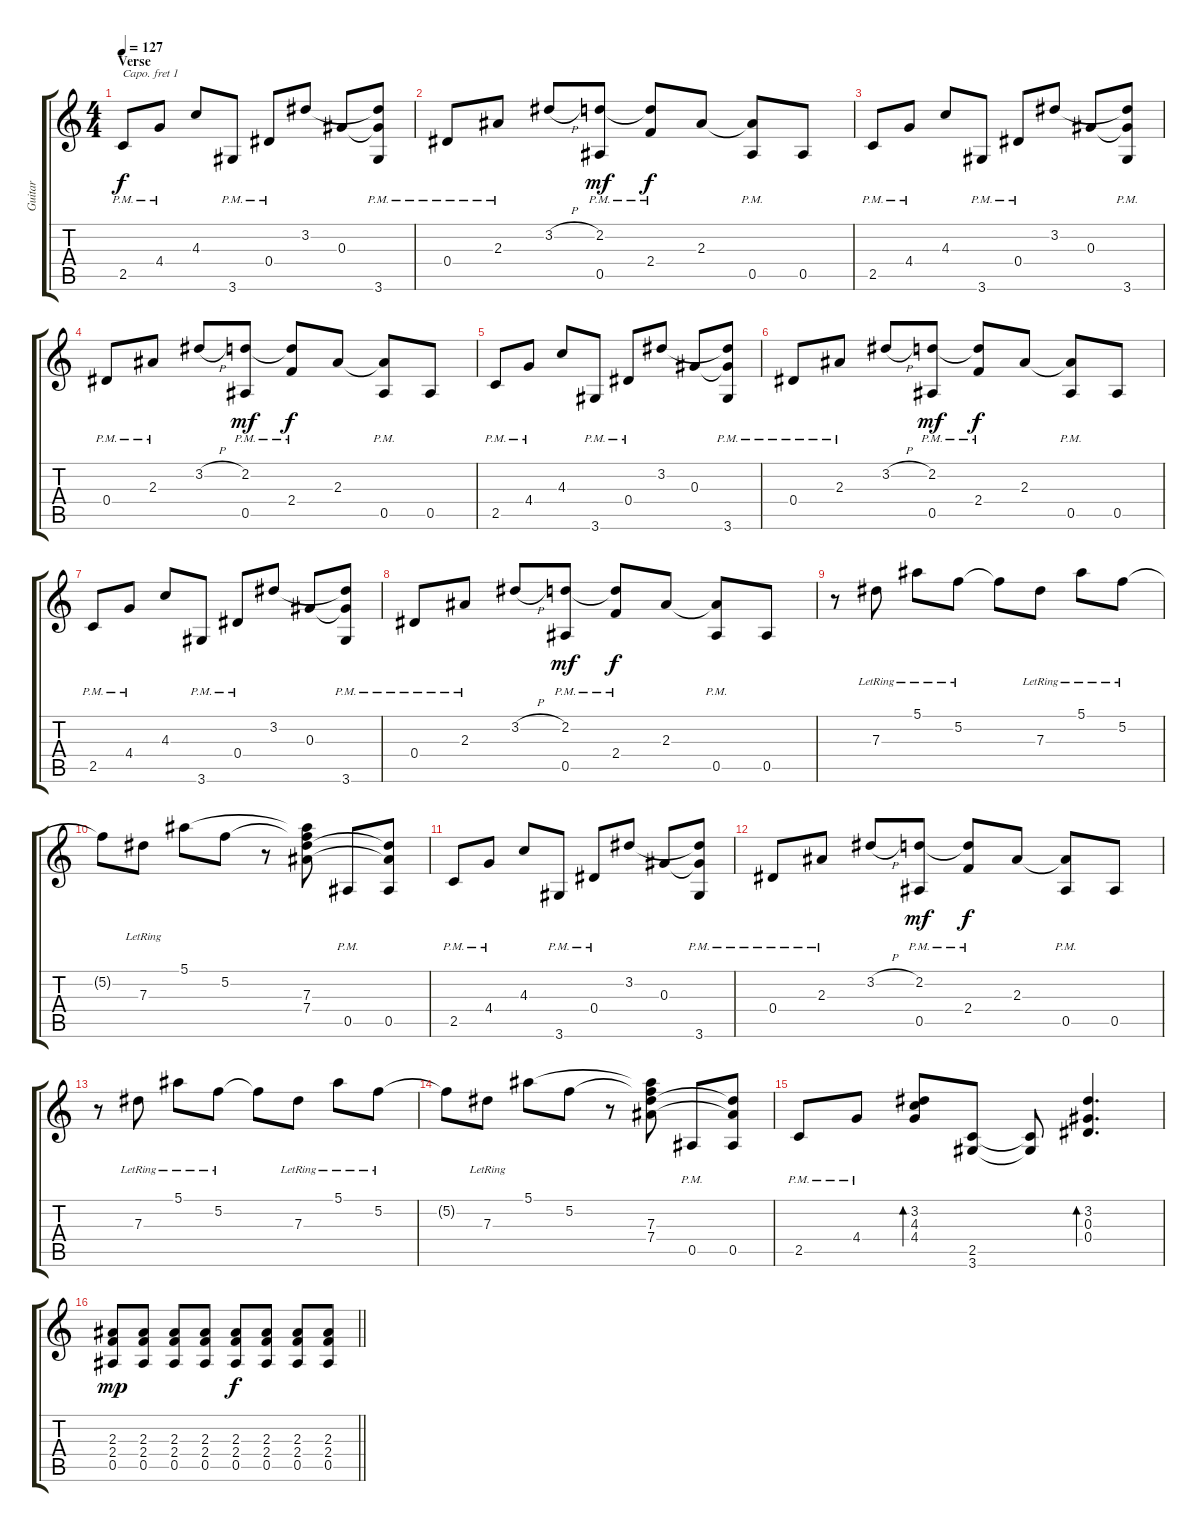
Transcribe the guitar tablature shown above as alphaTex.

\track ("Guitar" "Guitar") {instrument acousticguitarsteel}
\staff {score tabs}
\capo 1
\tuning (E4 B3 G3 D3 A2 E2) {hide}
\ts (4 4)
\section ("" "Verse")
\tempo 127
\clef g2
\ks c
2.5{pm}.8{dy f} 4.4{pm}.8 4.3.8 3.6{pm}.8 0.4{pm}.8 3.2.8 0.3.8 (3.2{t} 0.3{t} 3.6{pm}).8 |
0.4{pm}.8 2.3{pm}.8 3.2{h}.8 (2.2 0.5{pm}).8{dy mf} (2.2{t} 2.4{pm}).8{dy f} 2.3.8 (2.3{t} 0.5{pm}).8 0.5.8 |
2.5{pm}.8 4.4{pm}.8 4.3.8 3.6{pm}.8 0.4{pm}.8 3.2.8 0.3.8 (3.2{t} 0.3{t} 3.6{pm}).8 |
0.4{pm}.8 2.3{pm}.8 3.2{h}.8 (2.2 0.5{pm}).8{dy mf} (2.2{t} 2.4{pm}).8{dy f} 2.3.8 (2.3{t} 0.5{pm}).8 0.5.8 |
2.5{pm}.8 4.4{pm}.8 4.3.8 3.6{pm}.8 0.4{pm}.8 3.2.8 0.3.8 (3.2{t} 0.3{t} 3.6{pm}).8 |
0.4{pm}.8 2.3{pm}.8 3.2{h}.8 (2.2 0.5{pm}).8{dy mf} (2.2{t} 2.4{pm}).8{dy f} 2.3.8 (2.3{t} 0.5{pm}).8 0.5.8 |
2.5{pm}.8 4.4{pm}.8 4.3.8 3.6{pm}.8 0.4{pm}.8 3.2.8 0.3.8 (3.2{t} 0.3{t} 3.6{pm}).8 |
0.4{pm}.8 2.3{pm}.8 3.2{h}.8 (2.2 0.5{pm}).8{dy mf} (2.2{t} 2.4{pm}).8{dy f} 2.3.8 (2.3{t} 0.5{pm}).8 0.5.8 |
r.8 7.3{lr}.8 5.1{lr}.8 5.2{lr}.8 5.2{t}.8 7.3{lr}.8 5.1{lr}.8 5.2{lr}.8 |
5.2{t}.8 7.3{lr}.8 5.1.8 5.2.8 r.8 (5.1{t} 5.2{t} 7.3 7.4).8 0.5{pm}.8 (7.3{t} 7.4{t} 0.5).8 |
2.5{pm}.8 4.4{pm}.8 4.3.8 3.6{pm}.8 0.4{pm}.8 3.2.8 0.3.8 (3.2{t} 0.3{t} 3.6{pm}).8 |
0.4{pm}.8 2.3{pm}.8 3.2{h}.8 (2.2 0.5{pm}).8{dy mf} (2.2{t} 2.4{pm}).8{dy f} 2.3.8 (2.3{t} 0.5{pm}).8 0.5.8 |
r.8 7.3{lr}.8 5.1{lr}.8 5.2{lr}.8 5.2{t}.8 7.3{lr}.8 5.1{lr}.8 5.2{lr}.8 |
5.2{t}.8 7.3{lr}.8 5.1.8 5.2.8 r.8 (5.1{t} 5.2{t} 7.3 7.4).8 0.5{pm}.8 (7.3{t} 7.4{t} 0.5).8 |
2.5{pm}.8 4.4{pm}.8 (3.2 4.3 4.4).8{bd 60} (2.5 3.6).8 (2.5{t} 3.6{t}).8 (3.2 0.3 0.4).4{d bd 60} |
\barLineRight lightlight
(2.3 2.4 0.5).8{dy mp} (2.3 2.4 0.5).8 (2.3 2.4 0.5).8 (2.3 2.4 0.5).8 (2.3 2.4 0.5).8{dy f instrument distortionguitar} (2.3 2.4 0.5).8 (2.3 2.4 0.5).8 (2.3 2.4 0.5).8
